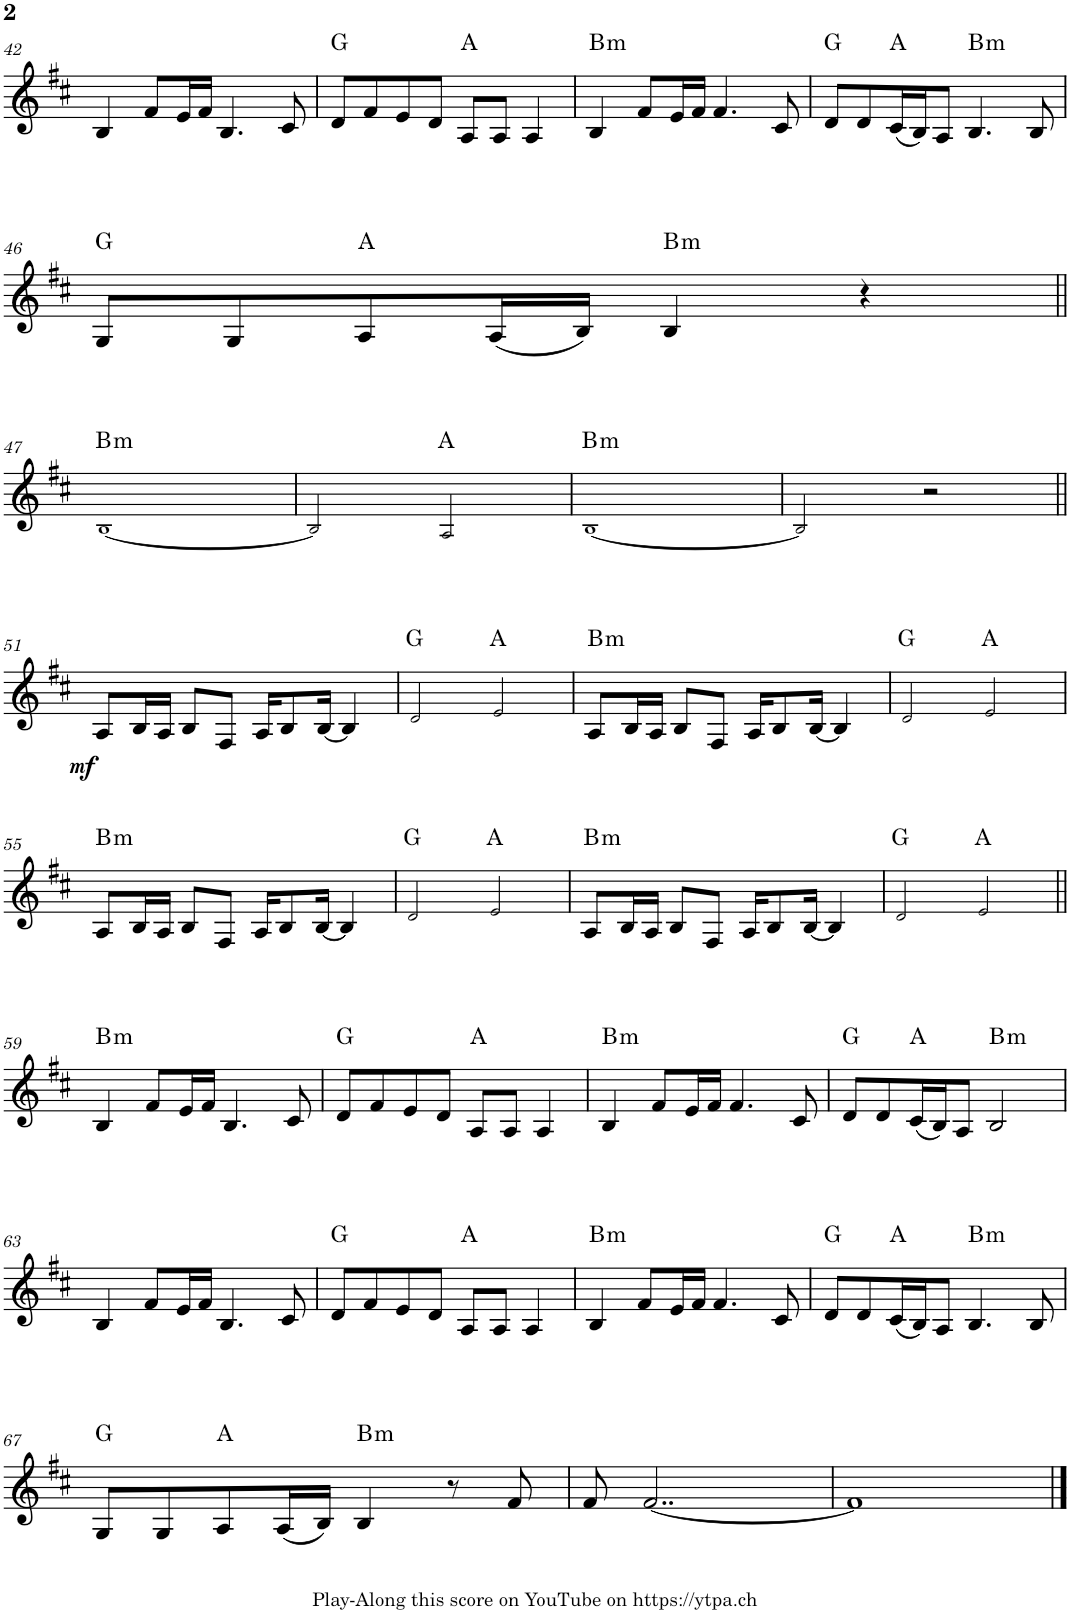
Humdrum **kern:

**kern	**dynam	**harte
*part1	*part1	*part1
*staff1	*staff1	*
*I"Piano	*	*
*I'Pno.	*	*
!!LO:PB:g=z
*clefG2	*	*
*k[f#c#]	*	*
*M4/4	*	*
=42	=42	=42
4B/	.	.
8f#/L	.	.
16e/L	.	.
16f#/JJ	.	.
4.B/	.	.
8c#/	.	.
=43	=43	=43
8d/L	.	G:maj
8f#/	.	.
8e/	.	.
8d/J	.	.
8A/L	.	A:maj
8A/J	.	.
4A/	.	.
=44	=44	=44
!	!	!LO:H:kt=m
4B/	.	B:min
8f#/L	.	.
16e/L	.	.
16f#/JJ	.	.
4.f#/	.	.
8c#/	.	.
=45	=45	=45
8d/L	.	G:maj
8d/	.	.
(16c#/L	.	A:maj
16B/J)	.	.
8A/J	.	.
!	!	!LO:H:kt=m
4.B/	.	B:min
8B/	.	.
!!LO:LB:g=z
=46	=46	=46
8G/L	.	G:maj
8G/	.	.
8A/	.	A:maj
(16A/L	.	.
16B/JJ)	.	.
!	!	!LO:H:kt=m
4B/	.	B:min
4r	.	.
!!LO:LB:g=z
=47||	=47||	=47||
!	!	!LO:H:kt=m
[1B!	.	B:min
=48	=48	=48
2B!/]	.	.
2A!/	.	A:maj
=49	=49	=49
!	!	!LO:H:kt=m
[1B!	.	B:min
=50	=50	=50
2B!/]	.	.
2r	.	.
!!LO:LB:g=z
=51||	=51||	=51||
!	!LO:DY:b	!
8A/L	mf	.
16B/L	.	.
16A/JJ	.	.
8B/L	.	.
8F#/J	.	.
16A/KL	.	.
8B/	.	.
[16B/Jk	.	.
4B/]	.	.
=52	=52	=52
2d!/	.	G:maj
2e!/	.	A:maj
=53	=53	=53
!	!	!LO:H:kt=m
8A/L	.	B:min
16B/L	.	.
16A/JJ	.	.
8B/L	.	.
8F#/J	.	.
16A/KL	.	.
8B/	.	.
[16B/Jk	.	.
4B/]	.	.
=54	=54	=54
2d!/	.	G:maj
2e!/	.	A:maj
!!LO:LB:g=z
=55	=55	=55
!	!	!LO:H:kt=m
8A/L	.	B:min
16B/L	.	.
16A/JJ	.	.
8B/L	.	.
8F#/J	.	.
16A/KL	.	.
8B/	.	.
[16B/Jk	.	.
4B/]	.	.
=56	=56	=56
2d!/	.	G:maj
2e!/	.	A:maj
=57	=57	=57
!	!	!LO:H:kt=m
8A/L	.	B:min
16B/L	.	.
16A/JJ	.	.
8B/L	.	.
8F#/J	.	.
16A/KL	.	.
8B/	.	.
[16B/Jk	.	.
4B/]	.	.
=58	=58	=58
2d!/	.	G:maj
2e!/	.	A:maj
!!LO:LB:g=z
=59||	=59||	=59||
!	!	!LO:H:kt=m
4B/	.	B:min
8f#/L	.	.
16e/L	.	.
16f#/JJ	.	.
4.B/	.	.
8c#/	.	.
=60	=60	=60
8d/L	.	G:maj
8f#/	.	.
8e/	.	.
8d/J	.	.
8A/L	.	A:maj
8A/J	.	.
4A/	.	.
=61	=61	=61
!	!	!LO:H:kt=m
4B/	.	B:min
8f#/L	.	.
16e/L	.	.
16f#/JJ	.	.
4.f#/	.	.
8c#/	.	.
=62	=62	=62
8d/L	.	G:maj
8d/	.	.
(16c#/L	.	A:maj
16B/J)	.	.
8A/J	.	.
!	!	!LO:H:kt=m
2B/	.	B:min
!!LO:LB:g=z
=63	=63	=63
4B/	.	.
8f#/L	.	.
16e/L	.	.
16f#/JJ	.	.
4.B/	.	.
8c#/	.	.
=64	=64	=64
8d/L	.	G:maj
8f#/	.	.
8e/	.	.
8d/J	.	.
8A/L	.	A:maj
8A/J	.	.
4A/	.	.
=65	=65	=65
!	!	!LO:H:kt=m
4B/	.	B:min
8f#/L	.	.
16e/L	.	.
16f#/JJ	.	.
4.f#/	.	.
8c#/	.	.
=66	=66	=66
8d/L	.	G:maj
8d/	.	.
(16c#/L	.	A:maj
16B/J)	.	.
8A/J	.	.
!	!	!LO:H:kt=m
4.B/	.	B:min
8B/	.	.
!!LO:LB:g=z
=67	=67	=67
8G/L	.	G:maj
8G/	.	.
8A/	.	A:maj
(16A/L	.	.
16B/JJ)	.	.
!	!	!LO:H:kt=m
4B/	.	B:min
8r	.	.
8f#/	.	.
=68	=68	=68
8f#/	.	.
[2..f#/	.	.
=69	=69	=69
1f#]	.	.
==	==	==
*-	*-	*-
